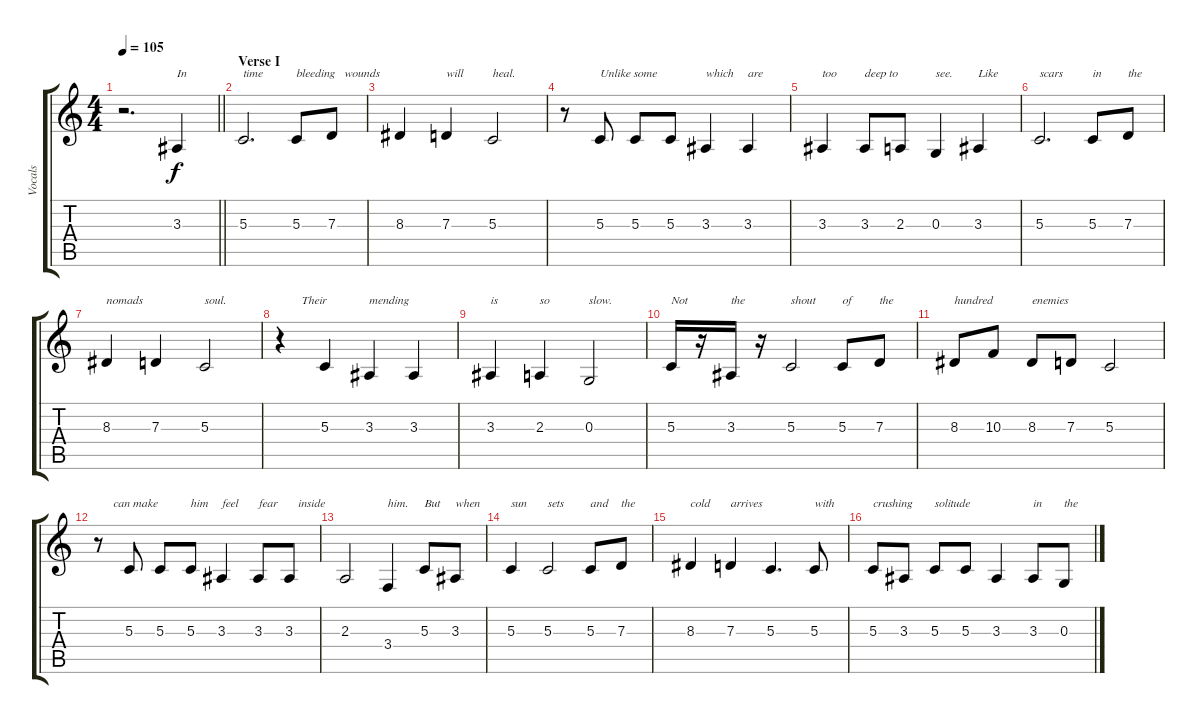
\track ("Vocals" "Vocals") {instrument bassoon}
\staff {score tabs}
\tuning (E4 B3 G3 D3 A2 E2) {hide}
\ts (4 4)
\tempo 105
\clef g2
\barLineRight lightlight
\ks c
r.2{d dy f} 3.3.4{txt "In"} |
\section ("" "Verse I")
5.3.2{d txt "time"} 5.3.8{txt "bleeding   wounds"} 7.3.8 |
8.3.4 7.3.4{txt "will"} 5.3.2{txt "heal."} |
r.8 5.3.8{txt "Unlike some"} 5.3.8 5.3.8 3.3.4{txt "which"} 3.3.4{txt "are"} |
3.3.4{txt "too"} 3.3.8{txt "deep to"} 2.3.8 0.3.4{txt "see."} 3.3.4{txt "Like"} |
5.3.2{d txt "scars"} 5.3.8{txt "in"} 7.3.8{txt "the"} |
8.3.4{txt "nomads"} 7.3.4 5.3.2{txt "soul."} |
r.4{txt "       Their"} 5.3.4 3.3.4{txt "mending"} 3.3.4 |
3.3.4{txt "is"} 2.3.4{txt "so"} 0.3.2{txt "slow."} |
5.3.16{txt "Not"} r.16 3.3.16{txt "the"} r.16 5.3.2{txt "shout"} 5.3.8{txt "of"} 7.3.8{txt "the"} |
8.3.8{txt "hundred"} 10.3.8 8.3.8{txt "enemies"} 7.3.8 5.3.2 |
r.8{txt "     can make"} 5.3.8 5.3.8 5.3.8{txt "him"} 3.3.4{txt "feel"} 3.3.8{txt "fear"} 3.3.8{txt "   inside"} |
2.3.2 3.4.4{txt "him."} 5.3.8{txt "But"} 3.3.8{txt "when"} |
5.3.4{txt "sun"} 5.3.2{txt "sets"} 5.3.8{txt "and"} 7.3.8{txt "the"} |
8.3.4{txt "cold"} 7.3.4{txt "arrives"} 5.3.4{d} 5.3.8{txt "with"} |
5.3.8{txt "crushing"} 3.3.8 5.3.8{txt "solitude"} 5.3.8 3.3.4 3.3.8{txt "in"} 0.3.8{txt "the"}
